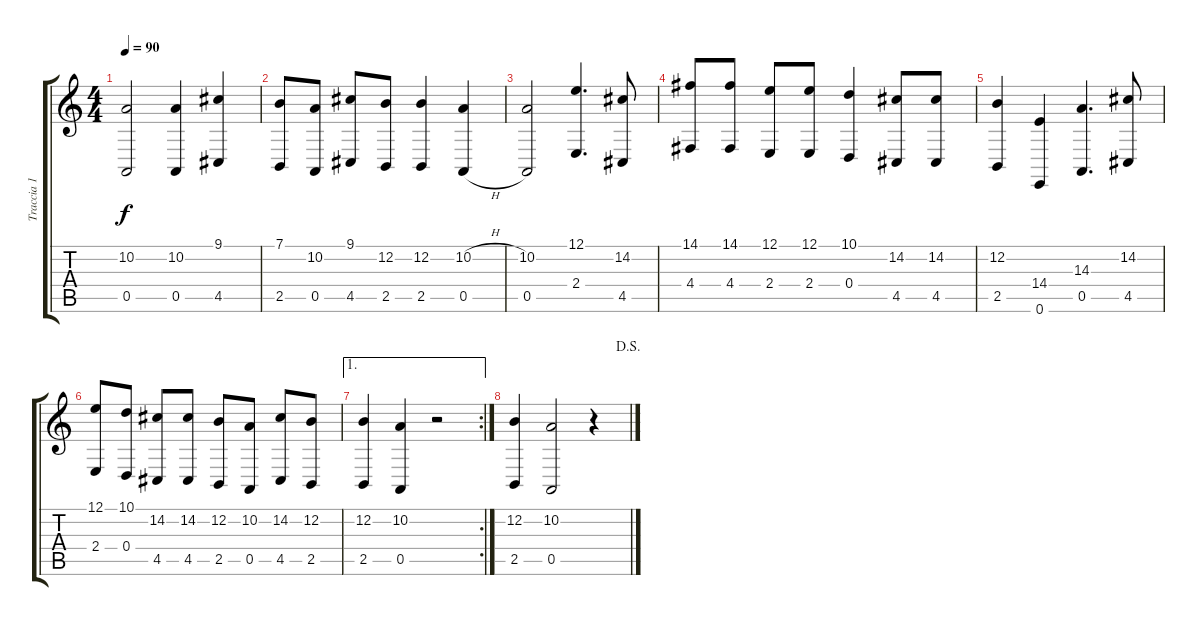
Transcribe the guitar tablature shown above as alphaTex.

\track ("Traccia 1" "Traccia 1") {instrument violin}
\staff {score tabs}
\tuning (E4 B3 G3 D3 A2 E2) {hide}
\ts (4 4)
\tempo 90
\clef g2
\ks c
(10.2 0.5).2{dy f} (10.2 0.5).4 (9.1 4.5).4 |
(7.1 2.5).8 (10.2 0.5).8 (9.1 4.5).8 (12.2 2.5).8 (12.2 2.5).4 (10.2{h} 0.5{h}).4 |
(10.2 0.5).2 (12.1 2.4).4{d} (14.2 4.5).8 |
(14.1 4.4).8 (14.1 4.4).8 (12.1 2.4).8 (12.1 2.4).8 (10.1 0.4).4 (14.2 4.5).8 (14.2 4.5).8 |
(12.2 2.5).4 (14.4 0.6).4 (14.3 0.5).4{d} (14.2 4.5).8 |
(12.1 2.4).8 (10.1 0.4).8 (14.2 4.5).8 (14.2 4.5).8 (12.2 2.5).8 (10.2 0.5).8 (14.2 4.5).8 (12.2 2.5).8 |
\ae 1
\rc 2
(12.2 2.5).4 (10.2 0.5).4 r.2 |
\jump dalsegno
(12.2 2.5).4 (10.2 0.5).2 r.4
